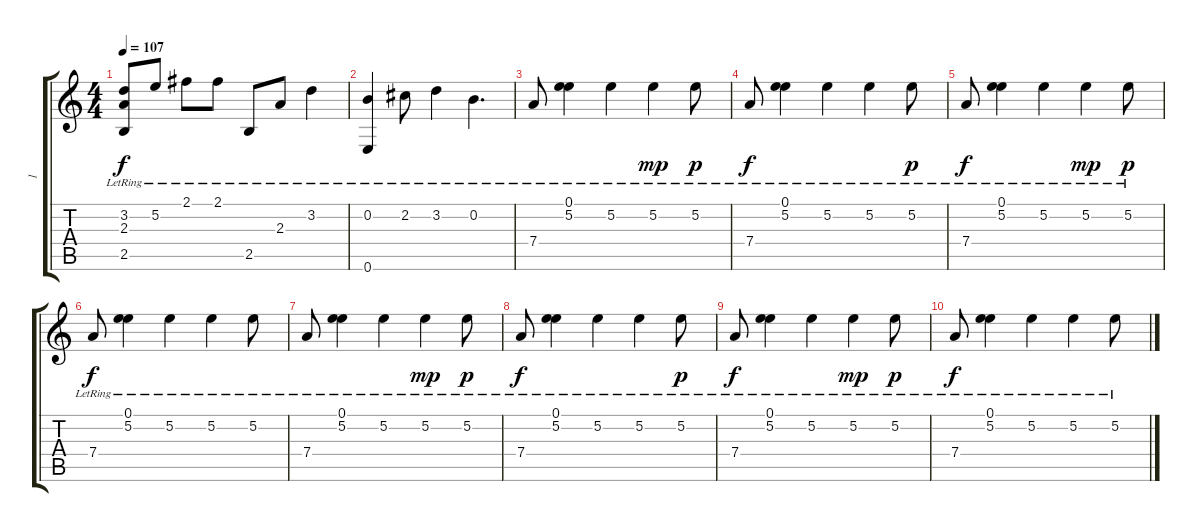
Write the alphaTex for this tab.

\track ("1" "1") {instrument acousticguitarnylon}
\staff {score tabs}
\tuning (E4 B3 G3 D3 A2 E2) {hide}
\ts (4 4)
\tempo 107
\clef g2
\ks c
(3.2{lr} 2.3{lr} 2.5{lr}).8{dy f} 5.2{lr}.8 2.1{lr}.8 2.1{lr}.8 2.5{lr}.8 2.3{lr}.8 3.2{lr}.4 |
(0.2{lr} 0.6{lr}).4 2.2{lr}.8 3.2{lr}.4 0.2{lr}.4{d} |
7.4{lr}.8 (0.1{lr} 5.2{lr}).4 5.2{lr}.4 5.2{lr}.4{dy mp} 5.2{lr}.8{dy p} |
7.4{lr}.8{dy f} (0.1{lr} 5.2{lr}).4 5.2{lr}.4 5.2{lr}.4 5.2{lr}.8{dy p} |
7.4{lr}.8{dy f} (0.1{lr} 5.2{lr}).4 5.2{lr}.4 5.2{lr}.4{dy mp} 5.2{lr}.8{dy p} |
7.4{lr}.8{dy f} (0.1{lr} 5.2{lr}).4 5.2{lr}.4 5.2{lr}.4 5.2{lr}.8 |
7.4{lr}.8 (0.1{lr} 5.2{lr}).4 5.2{lr}.4 5.2{lr}.4{dy mp} 5.2{lr}.8{dy p} |
7.4{lr}.8{dy f} (0.1{lr} 5.2{lr}).4 5.2{lr}.4 5.2{lr}.4 5.2{lr}.8{dy p} |
7.4{lr}.8{dy f} (0.1{lr} 5.2{lr}).4 5.2{lr}.4 5.2{lr}.4{dy mp} 5.2{lr}.8{dy p} |
7.4{lr}.8{dy f} (0.1{lr} 5.2{lr}).4 5.2{lr}.4 5.2{lr}.4 5.2{lr}.8
